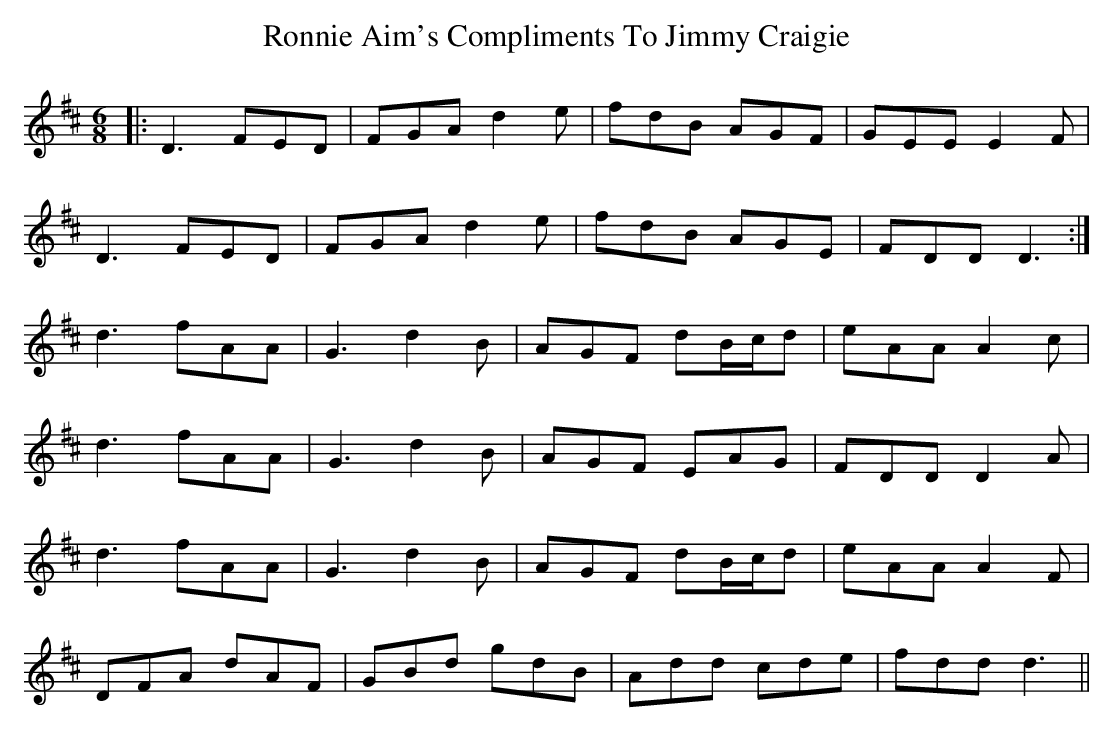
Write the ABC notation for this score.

X:1
T: Ronnie Aim's Compliments To Jimmy Craigie
M: 6/8
L: 1/8
K: Dmaj
|:D3 FED|FGA d2e|fdB AGF|GEE E2F|
D3 FED|FGA d2e|fdB AGE|FDD D3:|
d3 fAA|G3 d2B|AGF dB/c/d|eAA A2c|
d3 fAA|G3 d2B|AGF EAG|FDD D2A|
d3 fAA|G3 d2B|AGF dB/c/d|eAA A2F|
DFA dAF|GBd gdB|Add cde|fdd d3||
